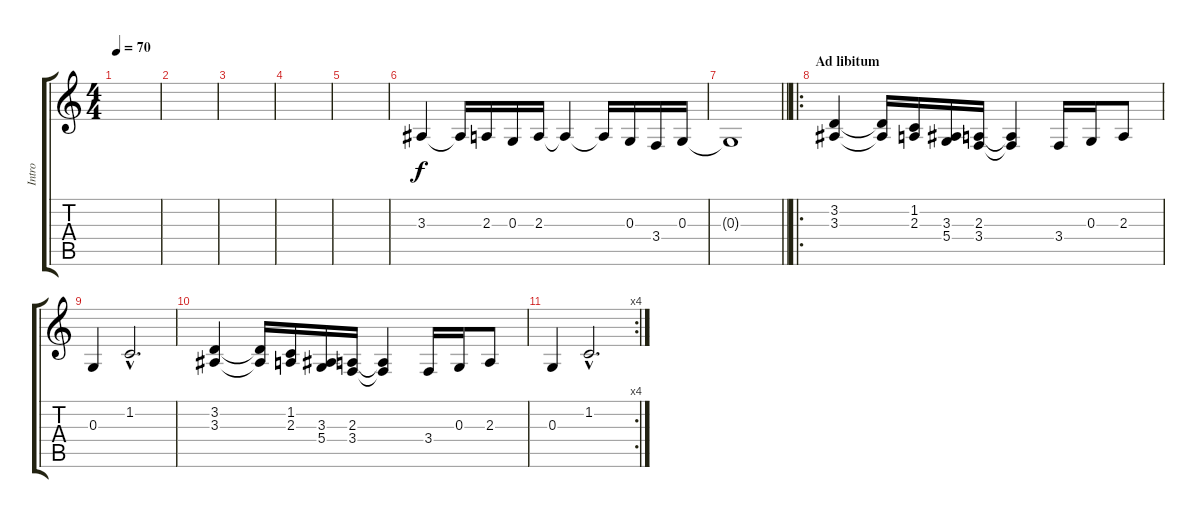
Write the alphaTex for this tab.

\track ("Intro" "Intro") {instrument stringensemble1}
\staff {score tabs}
\tuning (E4 B3 G3 D3 A2 E2) {hide}
\ts (4 4)
\tempo 70
\clef g2
\ks c
|
|
|
|
|
3.3.4{volume 6} 3.3{t}.16 2.3.16 0.3.16 2.3.16 2.3{t}.4 2.3{t}.16 0.3.16 3.4.16 0.3.16 |
\barLineRight lightlight
0.3{t}.1 |
\ro
\section ("" "Ad libitum")
(3.2 3.3).4{volume 13} (3.2{t} 3.3{t}).16 (1.2 2.3).16 (3.3 5.4).16 (2.3 3.4).16 (2.3{t} 3.4{t}).4 3.4.16 0.3.16 2.3.8 |
0.3.4 1.2{hac}.2{d} |
(3.2 3.3).4 (3.2{t} 3.3{t}).16 (1.2 2.3).16 (3.3 5.4).16 (2.3 3.4).16 (2.3{t} 3.4{t}).4 3.4.16 0.3.16 2.3.8 |
\rc 4
0.3.4 1.2{hac}.2{d}
